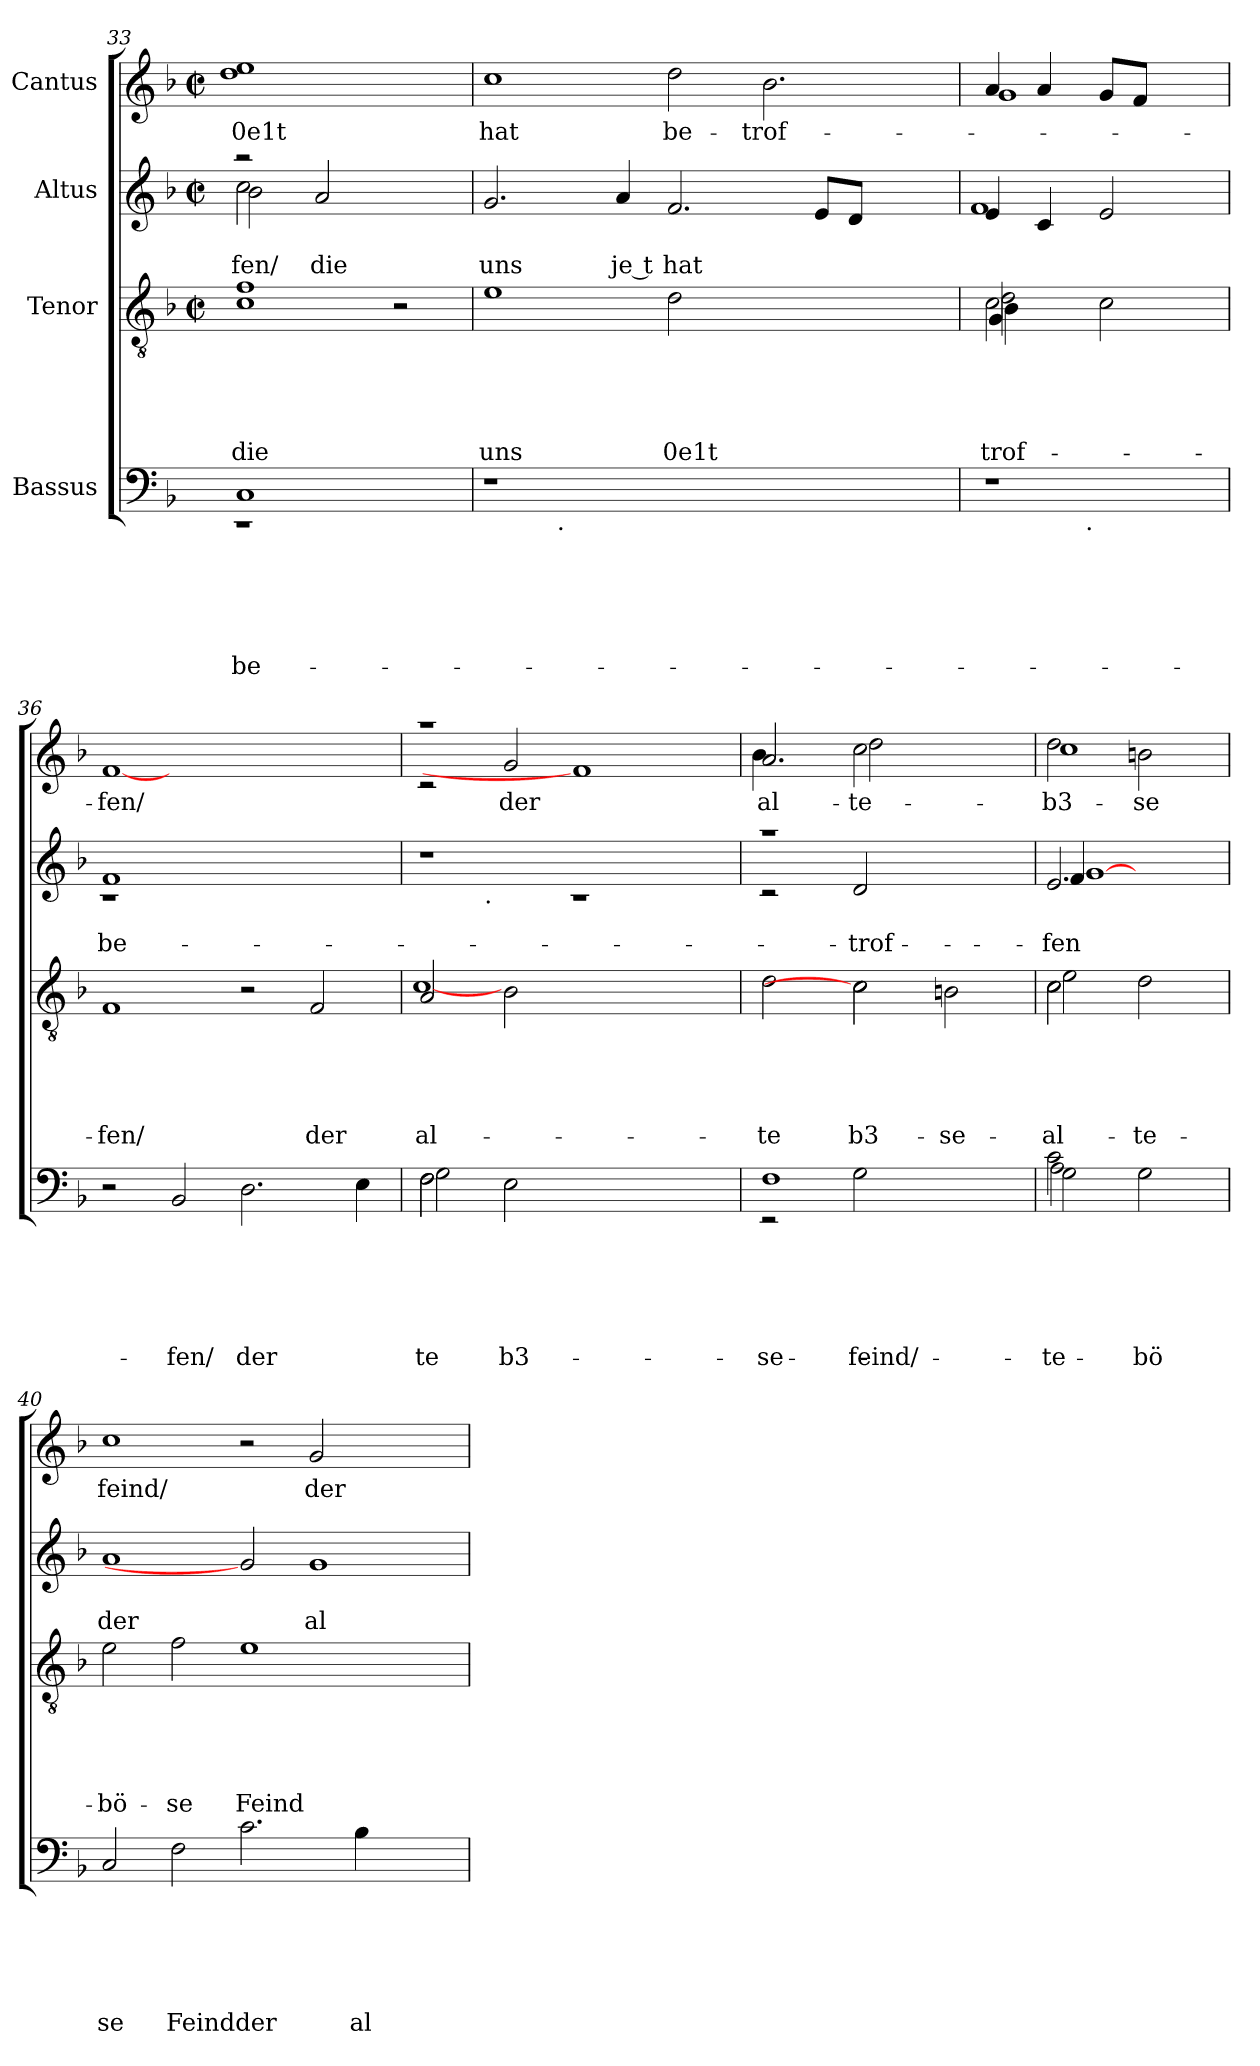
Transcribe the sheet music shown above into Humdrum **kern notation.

**kern	**text	**text	**text	**text	**text	**text	**kern	**text	**text	**text	**text	**text	**kern	**text	**text	**kern	**text
*part4	*part4	*part4	*part4	*part4	*part4	*part4	*part3	*part3	*part3	*part3	*part3	*part3	*part2	*part2	*part2	*part1	*part1
*staff4	*staff4	*staff4	*staff4	*staff4	*staff4	*staff4	*staff3	*staff3	*staff3	*staff3	*staff3	*staff3	*staff2	*staff2	*staff2	*staff1	*staff1
*I"Bassus	*	*	*	*	*	*	*I"Tenor	*	*	*	*	*	*I"Altus	*	*	*I"Cantus	*
!!LO:PB:g=z
*clefF4	*	*	*	*	*	*	*clefGv2	*	*	*	*	*	*clefG2	*	*	*clefG2	*
*k[b-]	*	*	*	*	*	*	*k[b-]	*	*	*	*	*	*k[b-]	*	*	*k[b-]	*
*F:	*	*	*	*	*	*	*F:	*	*	*	*	*	*F:	*	*	*F:	*
*	*	*	*	*	*	*	*M2/2	*	*	*	*	*	*M2/2	*	*	*M2/2	*
*	*	*	*	*	*	*	*met(c|)	*	*	*	*	*	*met(c|)	*	*	*met(c|)	*
=33	=33	=33	=33	=33	=33	=33	=33	=33	=33	=33	=33	=33	=33	=33	=33	=33	=33
!	!	!	!	!	!	!LO:LY:b	!	!	!	!	!	!LO:LY:b	!	!	!LO:LY:b	!	!
*^	*	*	*	*	*	*	*	*	*	*	*	*	*^	*	*	*	*
*	*	*	*	*	*	*	*	*	*	*	*	*	*	*	*^	*	*	*	*
!	!	!	!	!	!	!	!	!	!	!	!	!	!	!	!	!	!	!LO:LY:b	!	!LO:LY:b
1C	1rEE	.	.	.	.	.	-be-	1c 1f	.	.	.	.	die	2raa	2cc\	2b-\	.	-fen/	1dd 1ee	0e1t
!	!	!	!	!	!	!	!	!	!	!	!	!	!	!	!	!	!	!LO:LY:b:rj	!	!
.	.	.	.	.	.	.	.	.	.	.	.	.	.	2ryy	2ryy	2a/	.	die	.	.
2ryy	2ryy	.	.	.	.	.	.	2r	.	.	.	.	.	2ryy	2ryy	2ryy	.	.	2ryy	.
=34	=34	=34	=34	=34	=34	=34	=34	=34	=34	=34	=34	=34	=34	=34	=34	=34	=34	=34	=34	=34
!	!	!	!	!	!	!	!	!	!	!	!	!	!LO:LY:b	!	!	!	!	!LO:LY:b	!	!LO:LY:b
*	*	*	*	*	*	*	*	*	*	*	*	*	*	*v	*v	*v	*	*	*	*
1r	4..ryy	.	.	.	.	.	.	1e	.	.	.	.	uns	2.g/	.	uns	1cc	hat
!	!LO:TX:b:t=.	!	!	!	!	!	!	!	!	!	!	!	!	!	!	!	!	!
.	1ryy	.	.	.	.	.	.	.	.	.	.	.	.	.	.	.	.	.
!	!	!	!	!	!	!	!	!	!	!	!	!	!	!	!	!LO:LY:b	!	!
.	.	.	.	.	.	.	.	.	.	.	.	.	.	4a/	.	je t	.	.
!	!	!	!	!	!	!	!	!	!	!	!	!	!LO:LY:b	!	!	!LO:LY:b	!	!LO:LY:b
1ryy	.	.	.	.	.	.	.	2d\	.	.	.	.	0e1t	2.f/	.	hat	2dd\	be-
.	2ryy	.	.	.	.	.	.	.	.	.	.	.	.	.	.	.	.	.
!	!	!	!	!	!	!	!	!	!	!	!	!	!	!	!	!	!	!LO:LY:b
.	.	.	.	.	.	.	.	2.ryy	.	.	.	.	.	.	.	.	2.b-\	-trof-
.	.	.	.	.	.	.	.	.	.	.	.	.	.	8e/L	.	.	.	.
.	.	.	.	.	.	.	.	.	.	.	.	.	.	8d/J	.	.	.	.
.	4ryy	.	.	.	.	.	.	.	.	.	.	.	.	.	.	.	.	.
4ryy	.	.	.	.	.	.	.	.	.	.	.	.	.	4ryy	.	.	.	.
.	16ryy	.	.	.	.	.	.	.	.	.	.	.	.	.	.	.	.	.
=35	=35	=35	=35	=35	=35	=35	=35	=35	=35	=35	=35	=35	=35	=35	=35	=35	=35	=35
!	!	!	!	!	!	!	!	!	!	!	!	!	!LO:LY:b	!	!	!	!	!
*	*	*	*	*	*	*	*	*^	*	*	*	*	*	*	*	*	*	*
!	!	!	!	!	!	!	!	!	!	!	!	!	!	!LO:LY:b	!	!	!	!	!
*	*	*	*	*	*	*	*	*	*^	*	*	*	*	*	*	*	*	*	*
!	!	!	!	!	!	!	!	!	!	!	!	!	!	!	!LO:LY:b	!	!	!	!	!
*	*	*	*	*	*	*	*	*	*	*^	*	*	*	*	*	*^	*	*	*^	*
1r	4...ryy	.	.	.	.	.	.	2c\	2d\	4B-\	4G/	.	.	.	.	-trof-	4e/	1f	.	.	4a/	1g	.
.	.	.	.	.	.	.	.	.	.	2.ryy	4ryy	.	.	.	.	.	4c/	.	.	.	4a/	.	.
!	!LO:TX:b:t=.	!	!	!	!	!	!	!	!	!	!	!	!	!	!	!	!	!	!	!	!	!	!
.	2ryy	.	.	.	.	.	.	.	.	.	.	.	.	.	.	.	.	.	.	.	.	.	.
.	.	.	.	.	.	.	.	2ryy	2ryy	.	2c\	.	.	.	.	.	2e/	.	.	.	8g/L	.	.
.	.	.	.	.	.	.	.	.	.	.	.	.	.	.	.	.	.	.	.	.	8f/J	.	.
.	.	.	.	.	.	.	.	.	.	.	.	.	.	.	.	.	.	.	.	.	4ryy	.	.
.	32ryy	.	.	.	.	.	.	.	.	.	.	.	.	.	.	.	.	.	.	.	.	.	.
=36	=36	=36	=36	=36	=36	=36	=36	=36	=36	=36	=36	=36	=36	=36	=36	=36	=36	=36	=36	=36	=36	=36	=36
!	!	!	!	!	!	!	!	!	!	!	!	!	!	!	!	!LO:LY:b	!	!	!	!LO:LY:b	!	!	!LO:LY:b
*v	*v	*	*	*	*	*	*	*	*	*	*	*	*	*	*	*	*	*	*	*	*v	*v	*
*	*	*	*	*	*	*	*v	*v	*v	*v	*	*	*	*	*	*	*	*	*	*	*
2r	.	.	.	.	.	.	1F	.	.	.	.	-fen/	1f	1rc	.	be-	[1f	-fen/
!	!	!	!	!	!	!LO:LY:b	!	!	!	!	!	!	!	!	!	!	!	!
2BB-/	.	.	.	.	.	-fen/	.	.	.	.	.	.	.	.	.	.	.	.
!	!	!	!	!	!	!LO:LY:b	!	!	!	!	!	!	!	!	!	!	!	!
2.D\	.	.	.	.	.	der	2r	.	.	.	.	.	1ryy	1ryy	.	.	1ryy	.
!	!	!	!	!	!	!	!	!	!	!	!	!LO:LY:b	!	!	!	!	!	!
.	.	.	.	.	.	.	2F/	.	.	.	.	der	.	.	.	.	.	.
4E\	.	.	.	.	.	.	.	.	.	.	.	.	.	.	.	.	.	.
=37	=37	=37	=37	=37	=37	=37	=37	=37	=37	=37	=37	=37	=37	=37	=37	=37	=37	=37
*^	*	*	*	*	*	*	*	*	*	*	*	*	*	*	*	*	*	*
!	!	!	!	!	!	!	!LO:LY:b	!	!	!	!	!	!	!	!	!	!	!	!
*	*^	*	*	*	*	*	*	*	*	*	*	*	*	*	*	*	*	*	*
!	!	!	!	!	!	!	!	!LO:LY:b	!	!	!	!	!	!LO:LY:b	!	!	!	!	!	!
*	*	*	*	*	*	*	*	*	*^	*	*	*	*	*	*	*	*	*	*^	*
2F\	2G\	2F\	.	.	.	.	.	-te	2A/	[1c	.	.	.	.	al-	1r	4..ryy	.	.	1raa	2rc	.
!	!	!	!	!	!	!	!	!	!	!	!	!	!	!	!	!	!LO:TX:b:t=.	!	!	!	!	!
.	.	.	.	.	.	.	.	.	.	.	.	.	.	.	.	.	1ryy	.	.	.	.	.
!	!	!	!	!	!	!	!	!LO:LY:b:rj	!	!	!	!	!	!	!	!	!	!	!	!	!	!LO:LY:b
1ryy	1ryy	2E\	.	.	.	.	.	b3-	2B-\	.	.	.	.	.	.	.	.	.	.	.	2g/	der
.	.	1ryy	.	.	.	.	.	.	1ryy	1ryy	.	.	.	.	.	1rc	.	.	.	1f]	1ryy	.
.	.	.	.	.	.	.	.	.	.	.	.	.	.	.	.	.	2ryy	.	.	.	.	.
2ryy	2ryy	.	.	.	.	.	.	.	.	.	.	.	.	.	.	.	.	.	.	.	.	.
.	.	.	.	.	.	.	.	.	.	.	.	.	.	.	.	.	16ryy	.	.	.	.	.
=38	=38	=38	=38	=38	=38	=38	=38	=38	=38	=38	=38	=38	=38	=38	=38	=38	=38	=38	=38	=38	=38	=38
!	!	!	!	!	!	!	!	!LO:LY:b	!	!	!	!	!	!	!LO:LY:b	!	!	!	!	!	!	!LO:LY:b
*	*v	*v	*	*	*	*	*	*	*	*	*	*	*	*	*	*	*	*	*	*	*^	*
1F	2rEE	.	.	.	.	.	-se	2d\	2ryy	.	.	.	.	-te	1raa	2rc	.	.	2.a/	4b-\	2ryy	al-
.	.	.	.	.	.	.	.	.	.	.	.	.	.	.	.	.	.	.	.	4ryy	.	.
!	!	!	!	!	!	!	!LO:LY:b	!	!	!	!	!	!	!LO:LY:b	!	!	!	!LO:LY:b	!	!	!	!LO:LY:b
.	2G\	.	.	.	.	.	feind/	2c\	2c]	.	.	.	.	b3-	.	2d/	.	-trof-	.	2cc\	[<2dd\	-te
.	.	.	.	.	.	.	.	.	.	.	.	.	.	.	.	.	.	.	2ryy	.	.	.
!	!	!	!	!	!	!	!	!	!	!	!	!	!	!LO:LY:b:rj	!	!	!	!	!	!	!	!
2ryy	2ryy	.	.	.	.	.	.	2ryy	2Bn\	.	.	.	.	-se	2ryy	2ryy	.	.	.	2ryy	2ryy	.
.	.	.	.	.	.	.	.	.	.	.	.	.	.	.	.	.	.	.	4ryy	.	.	.
*v	*v	*	*	*	*	*	*	*	*	*	*	*	*	*	*v	*v	*	*	*v	*v	*v	*
*	*	*	*	*	*	*	*v	*v	*	*	*	*	*	*	*	*	*	*
!!LO:LB:g=z
=39	=39	=39	=39	=39	=39	=39	=39	=39	=39	=39	=39	=39	=39	=39	=39	=39	=39
!	!	!	!	!	!	!	!	!	!	!	!	!	!	!	!	!LO:TX:a:t=#3	!
!	!	!	!	!	!	!LO:LY:b	!	!	!	!	!	!	!	!	!	!	!
*^	*	*	*	*	*	*	*	*	*	*	*	*	*	*	*	*	*
!	!	!	!	!	!	!	!LO:LY:b	!	!	!	!	!	!	!	!	!	!	!
*	*^	*	*	*	*	*	*	*	*	*	*	*	*	*	*	*	*	*
!	!	!	!	!	!	!	!	!LO:LY:b	!	!	!	!	!	!LO:LY:b	!	!	!	!	!
*	*	*	*	*	*	*	*	*	*^	*	*	*	*	*	*	*	*	*	*
!	!	!	!	!	!	!	!	!	!	!	!	!	!	!	!LO:LY:b	!	!	!	!	!
*	*	*	*	*	*	*	*	*	*	*^	*	*	*	*	*	*	*	*	*	*
!	!	!	!	!	!	!	!	!	!	!	!	!	!	!	!	!LO:LY:b	!	!	!LO:LY:b	!	!LO:LY:b
*	*	*	*	*	*	*	*	*	*	*	*	*	*	*	*	*	*^	*	*	*^	*
*	*	*	*	*	*	*	*	*	*	*	*	*	*	*	*	*	*	*^	*	*	*	*	*
2c\	2A\	2G\	.	.	.	.	.	-te	2c\	2c\	2e\	.	.	.	.	al-	2.e/	4f/	[1g	.	-fen	2dd\	1cc	b3-
.	.	.	.	.	.	.	.	.	.	.	.	.	.	.	.	.	.	2.ryy	.	.	.	.	.	.
!	!	!	!	!	!	!	!	!LO:LY:b	!	!	!	!	!	!	!	!LO:LY:b	!	!	!	!	!	!	!	!LO:LY:b
2ryy	2ryy	2G\	.	.	.	.	.	bö-	2ryy	2ryy	2d\	.	.	.	.	-te	.	.	.	.	.	2bn\	.	se
.	.	.	.	.	.	.	.	.	.	.	.	.	.	.	.	.	4ryy	.	.	.	.	.	.	.
*v	*v	*v	*	*	*	*	*	*	*	*	*	*	*	*	*	*	*v	*v	*v	*	*	*v	*v	*
*	*	*	*	*	*	*	*v	*v	*v	*	*	*	*	*	*	*	*	*	*
=40	=40	=40	=40	=40	=40	=40	=40	=40	=40	=40	=40	=40	=40	=40	=40	=40	=40
!	!	!	!	!	!	!LO:LY:b	!	!	!	!	!	!LO:LY:b	!	!	!LO:LY:b	!	!LO:LY:b
2C/	.	.	.	.	.	-se	2e\	.	.	.	.	bö-	1a	.	der	1cc	-feind/
!	!	!	!	!	!	!LO:LY:b	!	!	!	!	!	!LO:LY:b	!	!	!	!	!
2F\	.	.	.	.	.	Feind	2f\	.	.	.	.	-se	.	.	.	.	.
!	!	!	!	!	!	!LO:LY:b	!	!	!	!	!	!LO:LY:b	!	!	!	!	!
2.c\	.	.	.	.	.	der	1e	.	.	.	.	Feind	2g]	.	.	2r	.
!	!	!	!	!	!	!	!	!	!	!	!	!	!	!	!LO:LY:b	!	!LO:LY:b
.	.	.	.	.	.	.	.	.	.	.	.	.	1g	.	al-	2g/	der
!	!	!	!	!	!	!LO:LY:b	!	!	!	!	!	!	!	!	!	!	!
4B-\	.	.	.	.	.	al-	.	.	.	.	.	.	.	.	.	.	.
2ryy	.	.	.	.	.	.	2ryy	.	.	.	.	.	.	.	.	2ryy	.
=	=	=	=	=	=	=	=	=	=	=	=	=	=	=	=	=	=
*-	*-	*-	*-	*-	*-	*-	*-	*-	*-	*-	*-	*-	*-	*-	*-	*-	*-
